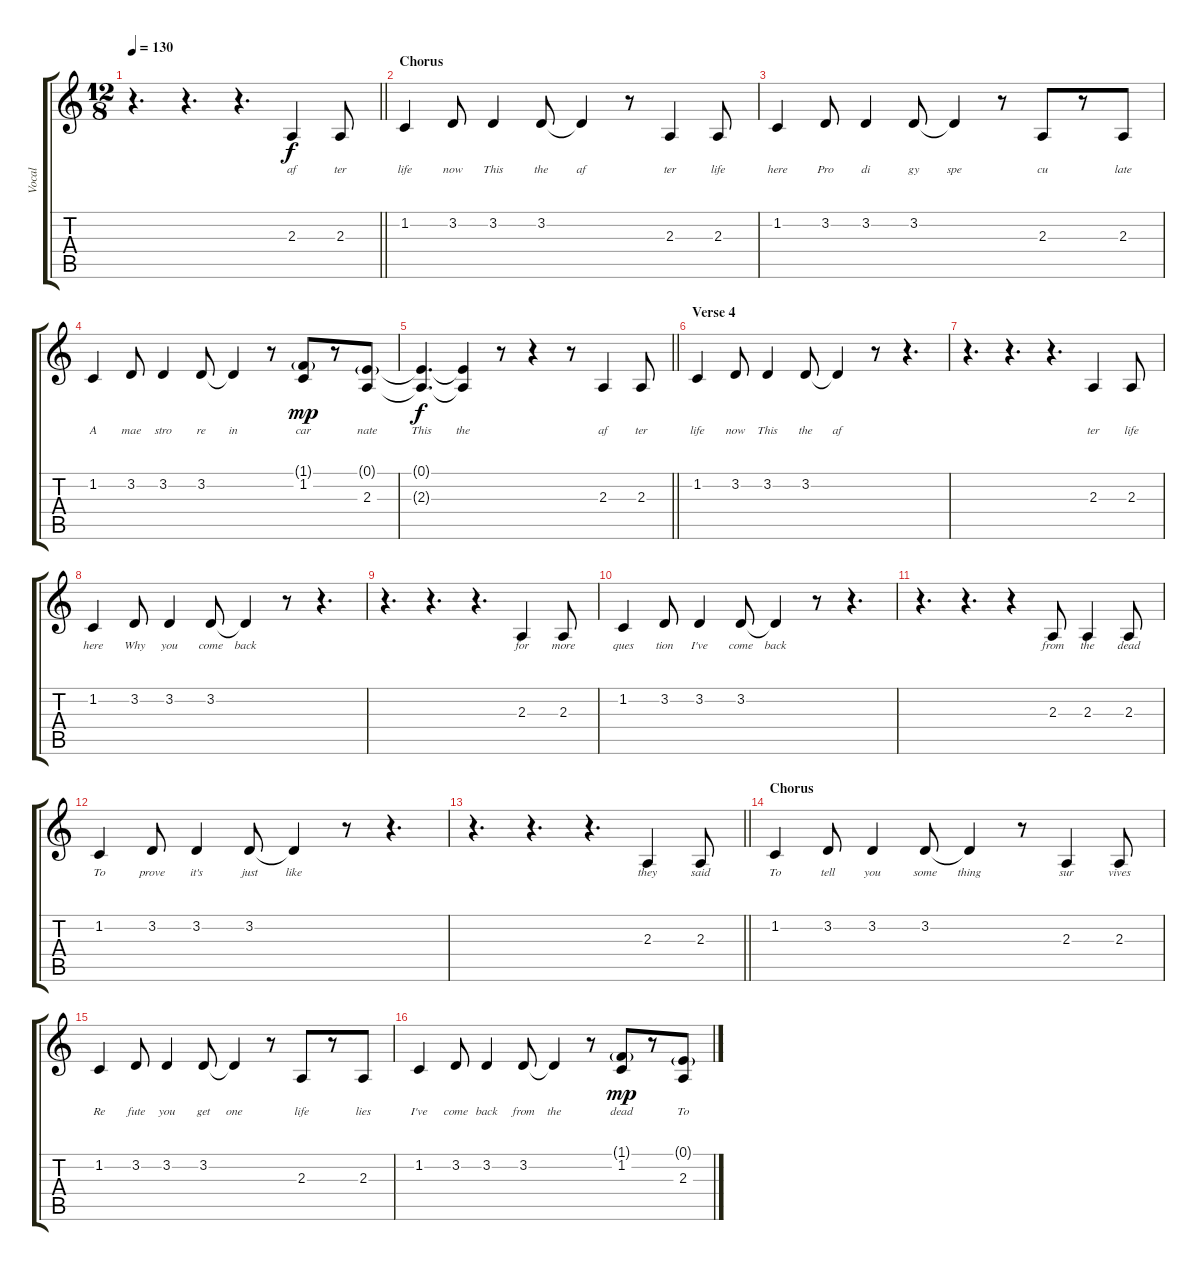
\track ("Vocal" "Vocal") {instrument acousticgrandpiano}
\staff {score tabs}
\tuning (E4 B3 G3 D3 A2 E2) {hide}
\ts (12 8)
\tempo 130
\clef g2
\barLineRight lightlight
\ks c
r.4{d dy f} r.4{d} r.4{d} 2.3.4{lyrics (0 "af") lyrics (1 "") lyrics (2 "") lyrics (3 "") lyrics (4 "")} 2.3.8{lyrics (0 "ter") lyrics (1 "") lyrics (2 "") lyrics (3 "") lyrics (4 "")} |
\section ("" "Chorus")
1.2.4{lyrics (0 "life") lyrics (1 "") lyrics (2 "") lyrics (3 "") lyrics (4 "")} 3.2.8{lyrics (0 "now") lyrics (1 "") lyrics (2 "") lyrics (3 "") lyrics (4 "")} 3.2.4{lyrics (0 "This") lyrics (1 "") lyrics (2 "") lyrics (3 "") lyrics (4 "")} 3.2.8{lyrics (0 "the") lyrics (1 "") lyrics (2 "") lyrics (3 "") lyrics (4 "")} 3.2{t}.4{lyrics (0 "af") lyrics (1 "") lyrics (2 "") lyrics (3 "") lyrics (4 "")} r.8 2.3.4{lyrics (0 "ter") lyrics (1 "") lyrics (2 "") lyrics (3 "") lyrics (4 "")} 2.3.8{lyrics (0 "life") lyrics (1 "") lyrics (2 "") lyrics (3 "") lyrics (4 "")} |
1.2.4{lyrics (0 "here") lyrics (1 "") lyrics (2 "") lyrics (3 "") lyrics (4 "")} 3.2.8{lyrics (0 "Pro") lyrics (1 "") lyrics (2 "") lyrics (3 "") lyrics (4 "")} 3.2.4{lyrics (0 "di") lyrics (1 "") lyrics (2 "") lyrics (3 "") lyrics (4 "")} 3.2.8{lyrics (0 "gy") lyrics (1 "") lyrics (2 "") lyrics (3 "") lyrics (4 "")} 3.2{t}.4{lyrics (0 "spe") lyrics (1 "") lyrics (2 "") lyrics (3 "") lyrics (4 "")} r.8 2.3.8{lyrics (0 "cu") lyrics (1 "") lyrics (2 "") lyrics (3 "") lyrics (4 "")} r.8 2.3.8{lyrics (0 "late") lyrics (1 "") lyrics (2 "") lyrics (3 "") lyrics (4 "")} |
1.2.4{lyrics (0 "A") lyrics (1 "") lyrics (2 "") lyrics (3 "") lyrics (4 "")} 3.2.8{lyrics (0 "mae") lyrics (1 "") lyrics (2 "") lyrics (3 "") lyrics (4 "")} 3.2.4{lyrics (0 "stro") lyrics (1 "") lyrics (2 "") lyrics (3 "") lyrics (4 "")} 3.2.8{lyrics (0 "re") lyrics (1 "") lyrics (2 "") lyrics (3 "") lyrics (4 "")} 3.2{t}.4{lyrics (0 "in") lyrics (1 "") lyrics (2 "") lyrics (3 "") lyrics (4 "")} r.8 (1.1{g} 1.2).8{lyrics (0 "car") lyrics (1 "") lyrics (2 "") lyrics (3 "") lyrics (4 "") dy mp} r.8 (0.1{g} 2.3).8{lyrics (0 "nate") lyrics (1 "") lyrics (2 "") lyrics (3 "") lyrics (4 "")} |
\barLineRight lightlight
(0.1{t} 2.3{t}).4{d lyrics (0 "This") lyrics (1 "") lyrics (2 "") lyrics (3 "") lyrics (4 "") dy f} (0.1{t} 2.3{t}).4{lyrics (0 "the") lyrics (1 "") lyrics (2 "") lyrics (3 "") lyrics (4 "")} r.8 r.4 r.8 2.3.4{lyrics (0 "af") lyrics (1 "") lyrics (2 "") lyrics (3 "") lyrics (4 "")} 2.3.8{lyrics (0 "ter") lyrics (1 "") lyrics (2 "") lyrics (3 "") lyrics (4 "")} |
\section ("" "Verse 4")
1.2.4{lyrics (0 "life") lyrics (1 "") lyrics (2 "") lyrics (3 "") lyrics (4 "")} 3.2.8{lyrics (0 "now") lyrics (1 "") lyrics (2 "") lyrics (3 "") lyrics (4 "")} 3.2.4{lyrics (0 "This") lyrics (1 "") lyrics (2 "") lyrics (3 "") lyrics (4 "")} 3.2.8{lyrics (0 "the") lyrics (1 "") lyrics (2 "") lyrics (3 "") lyrics (4 "")} 3.2{t}.4{lyrics (0 "af") lyrics (1 "") lyrics (2 "") lyrics (3 "") lyrics (4 "")} r.8 r.4{d} |
r.4{d} r.4{d} r.4{d} 2.3.4{lyrics (0 "ter") lyrics (1 "") lyrics (2 "") lyrics (3 "") lyrics (4 "")} 2.3.8{lyrics (0 "life") lyrics (1 "") lyrics (2 "") lyrics (3 "") lyrics (4 "")} |
1.2.4{lyrics (0 "here") lyrics (1 "") lyrics (2 "") lyrics (3 "") lyrics (4 "")} 3.2.8{lyrics (0 "Why") lyrics (1 "") lyrics (2 "") lyrics (3 "") lyrics (4 "")} 3.2.4{lyrics (0 "you") lyrics (1 "") lyrics (2 "") lyrics (3 "") lyrics (4 "")} 3.2.8{lyrics (0 "come") lyrics (1 "") lyrics (2 "") lyrics (3 "") lyrics (4 "")} 3.2{t}.4{lyrics (0 "back") lyrics (1 "") lyrics (2 "") lyrics (3 "") lyrics (4 "")} r.8 r.4{d} |
r.4{d} r.4{d} r.4{d} 2.3.4{lyrics (0 "for") lyrics (1 "") lyrics (2 "") lyrics (3 "") lyrics (4 "")} 2.3.8{lyrics (0 "more") lyrics (1 "") lyrics (2 "") lyrics (3 "") lyrics (4 "")} |
1.2.4{lyrics (0 "ques") lyrics (1 "") lyrics (2 "") lyrics (3 "") lyrics (4 "")} 3.2.8{lyrics (0 "tion") lyrics (1 "") lyrics (2 "") lyrics (3 "") lyrics (4 "")} 3.2.4{lyrics (0 "I've") lyrics (1 "") lyrics (2 "") lyrics (3 "") lyrics (4 "")} 3.2.8{lyrics (0 "come") lyrics (1 "") lyrics (2 "") lyrics (3 "") lyrics (4 "")} 3.2{t}.4{lyrics (0 "back") lyrics (1 "") lyrics (2 "") lyrics (3 "") lyrics (4 "")} r.8 r.4{d} |
r.4{d} r.4{d} r.4 2.3.8{lyrics (0 "from") lyrics (1 "") lyrics (2 "") lyrics (3 "") lyrics (4 "")} 2.3.4{lyrics (0 "the") lyrics (1 "") lyrics (2 "") lyrics (3 "") lyrics (4 "")} 2.3.8{lyrics (0 "dead") lyrics (1 "") lyrics (2 "") lyrics (3 "") lyrics (4 "")} |
1.2.4{lyrics (0 "To") lyrics (1 "") lyrics (2 "") lyrics (3 "") lyrics (4 "")} 3.2.8{lyrics (0 "prove") lyrics (1 "") lyrics (2 "") lyrics (3 "") lyrics (4 "")} 3.2.4{lyrics (0 "it's") lyrics (1 "") lyrics (2 "") lyrics (3 "") lyrics (4 "")} 3.2.8{lyrics (0 "just") lyrics (1 "") lyrics (2 "") lyrics (3 "") lyrics (4 "")} 3.2{t}.4{lyrics (0 "like") lyrics (1 "") lyrics (2 "") lyrics (3 "") lyrics (4 "")} r.8 r.4{d} |
\barLineRight lightlight
r.4{d} r.4{d} r.4{d} 2.3.4{lyrics (0 "they") lyrics (1 "") lyrics (2 "") lyrics (3 "") lyrics (4 "")} 2.3.8{lyrics (0 "said") lyrics (1 "") lyrics (2 "") lyrics (3 "") lyrics (4 "")} |
\section ("" "Chorus")
1.2.4{lyrics (0 "To") lyrics (1 "") lyrics (2 "") lyrics (3 "") lyrics (4 "")} 3.2.8{lyrics (0 "tell") lyrics (1 "") lyrics (2 "") lyrics (3 "") lyrics (4 "")} 3.2.4{lyrics (0 "you") lyrics (1 "") lyrics (2 "") lyrics (3 "") lyrics (4 "")} 3.2.8{lyrics (0 "some") lyrics (1 "") lyrics (2 "") lyrics (3 "") lyrics (4 "")} 3.2{t}.4{lyrics (0 "thing") lyrics (1 "") lyrics (2 "") lyrics (3 "") lyrics (4 "")} r.8 2.3.4{lyrics (0 "sur") lyrics (1 "") lyrics (2 "") lyrics (3 "") lyrics (4 "")} 2.3.8{lyrics (0 "vives") lyrics (1 "") lyrics (2 "") lyrics (3 "") lyrics (4 "")} |
1.2.4{lyrics (0 "Re") lyrics (1 "") lyrics (2 "") lyrics (3 "") lyrics (4 "")} 3.2.8{lyrics (0 "fute") lyrics (1 "") lyrics (2 "") lyrics (3 "") lyrics (4 "")} 3.2.4{lyrics (0 "you") lyrics (1 "") lyrics (2 "") lyrics (3 "") lyrics (4 "")} 3.2.8{lyrics (0 "get") lyrics (1 "") lyrics (2 "") lyrics (3 "") lyrics (4 "")} 3.2{t}.4{lyrics (0 "one") lyrics (1 "") lyrics (2 "") lyrics (3 "") lyrics (4 "")} r.8 2.3.8{lyrics (0 "life") lyrics (1 "") lyrics (2 "") lyrics (3 "") lyrics (4 "")} r.8 2.3.8{lyrics (0 "lies") lyrics (1 "") lyrics (2 "") lyrics (3 "") lyrics (4 "")} |
1.2.4{lyrics (0 "I've") lyrics (1 "") lyrics (2 "") lyrics (3 "") lyrics (4 "")} 3.2.8{lyrics (0 "come") lyrics (1 "") lyrics (2 "") lyrics (3 "") lyrics (4 "")} 3.2.4{lyrics (0 "back") lyrics (1 "") lyrics (2 "") lyrics (3 "") lyrics (4 "")} 3.2.8{lyrics (0 "from") lyrics (1 "") lyrics (2 "") lyrics (3 "") lyrics (4 "")} 3.2{t}.4{lyrics (0 "the") lyrics (1 "") lyrics (2 "") lyrics (3 "") lyrics (4 "")} r.8 (1.1{g} 1.2).8{lyrics (0 "dead") lyrics (1 "") lyrics (2 "") lyrics (3 "") lyrics (4 "") dy mp} r.8 (0.1{g} 2.3).8{lyrics (0 "To") lyrics (1 "") lyrics (2 "") lyrics (3 "") lyrics (4 "")}
